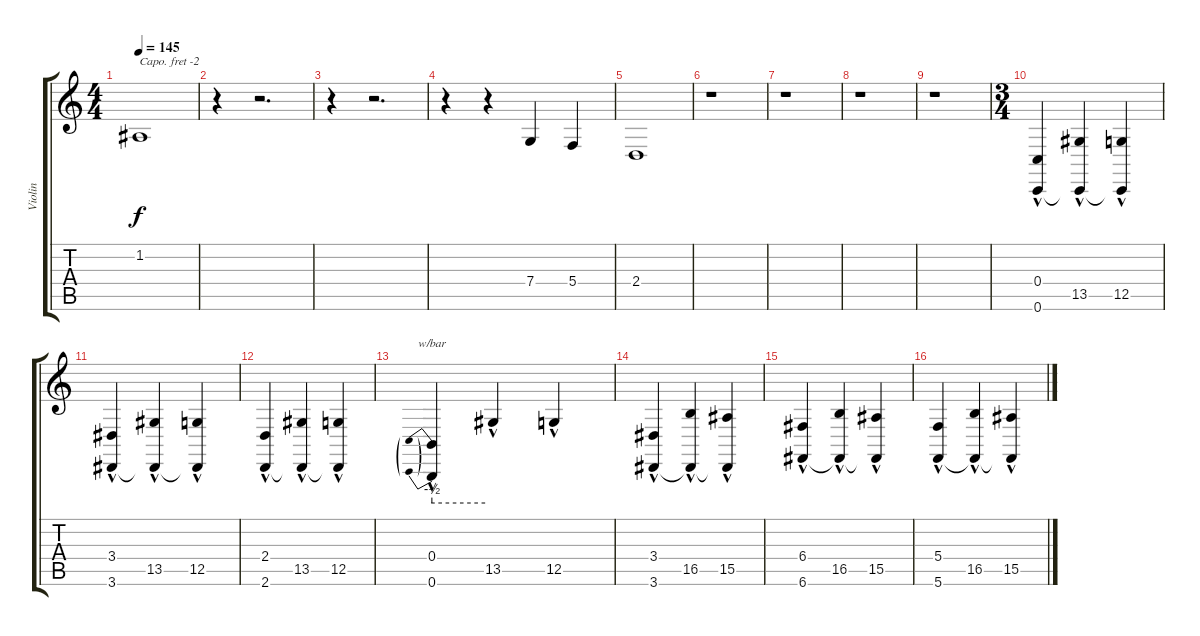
\track ("Violin" "Violin") {instrument stringensemble1}
\staff {score tabs}
\capo -2
\tuning (E4 B3 G3 D3 A2 D2) {hide}
\ts (4 4)
\tempo 145
\clef g2
\ks c
1.2{t}.1{dy f} |
r.4 r.2{d} |
r.4 r.2{d} |
r.4 r.4 7.4.4 5.4.4 |
2.4.1 |
r.1 |
r.1 |
r.1 |
r.1 |
\ts (3 4)
(0.4{hac} 0.6{hac}).4 (13.5{hac} 0.6{t}).4 (12.5{hac} 0.6{t}).4 |
(3.4{hac} 3.6{hac}).4 (13.5{hac} 3.6{t}).4 (12.5{hac} 3.6{t}).4 |
(2.4{hac} 2.6{hac}).4 (13.5{hac} 2.6{t}).4 (12.5{hac} 2.6{t}).4 |
(0.4{hac} 0.6{hac}).4{tbe (predive default 0 -2 60 -2)} 13.5{hac}.4 12.5{hac}.4 |
(3.4{hac} 3.6{hac}).4 (16.5{hac} 3.6{t}).4 (15.5{hac} 3.6{t}).4 |
(6.4{hac} 6.6{hac}).4 (16.5{hac} 6.6{t}).4 (15.5{hac} 6.6{t}).4 |
(5.4{hac} 5.6{hac}).4 (16.5{hac} 5.6{t}).4 (15.5{hac} 5.6{t}).4
